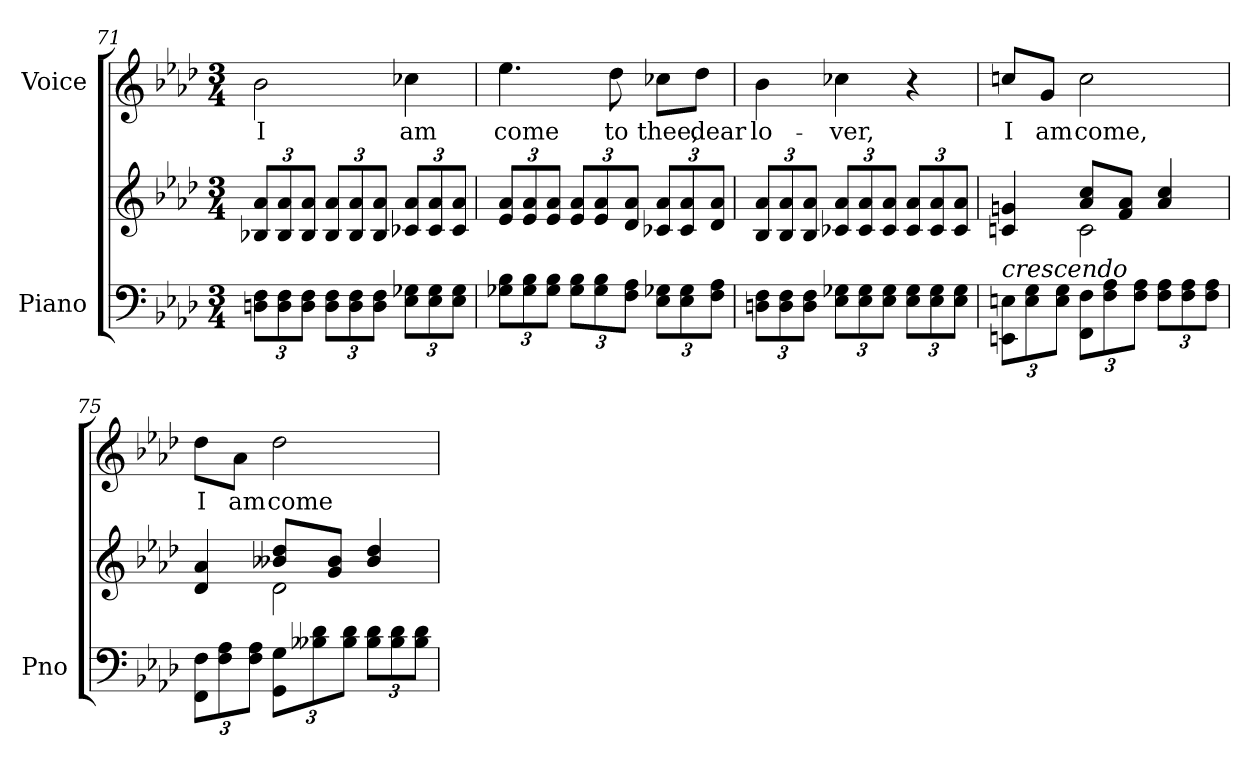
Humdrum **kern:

**kern	**kern	**kern	**text
*part2	*part2	*part1	*part1
*staff3	*staff2	*staff1	*staff1
*I"Piano	*	*I"Voice	*
*I'Pno	*	*	*
*clefF4	*clefG2	*clefG2	*
*k[b-e-a-d-]	*k[b-e-a-d-]	*k[b-e-a-d-]	*
*M3/4	*M3/4	*M3/4	*
*Xbrackettup	*Xbrackettup	*	*
=71	=71	=71	=71
12Dn\ 12F\L	12B-X/ 12a-/L	2b-\	I
12D\ 12F\	12B-/ 12a-/	.	.
12D\ 12F\J	12B-/ 12a-/J	.	.
12D\ 12F\L	12B-/ 12a-/L	.	.
12D\ 12F\	12B-/ 12a-/	.	.
12D\ 12F\J	12B-/ 12a-/J	.	.
12E-\ 12G-X\L	12c-X/ 12a-/L	4cc-X\	am
12E-\ 12G-\	12c-/ 12a-/	.	.
12E-\ 12G-\J	12c-/ 12a-/J	.	.
=72	=72	=72	=72
12G-X\ 12B-\L	12e-/ 12a-/L	4.ee-\	come
12G-\ 12B-\	12e-/ 12a-/	.	.
12G-\ 12B-\J	12e-/ 12a-/J	.	.
12G-\ 12B-\L	12e-/ 12a-/L	.	.
12G-\ 12B-\	12e-/ 12a-/	.	.
.	.	8dd-\	to
12F\ 12A-\J	12d-/ 12a-/J	.	.
12E-\ 12G-X\L	12c-X/ 12a-/L	8cc-X\L	thee,
12E-\ 12G-\	12c-/ 12a-/	.	.
.	.	8dd-\J	dear
12F\ 12A-\J	12d-/ 12a-/J	.	.
=73	=73	=73	=73
12Dn\ 12F\L	12B-/ 12a-/L	4b-\	lo-
12D\ 12F\	12B-/ 12a-/	.	.
12D\ 12F\J	12B-/ 12a-/J	.	.
12E-\ 12G-X\L	12c-X/ 12a-/L	4cc-X\	-ver,
12E-\ 12G-\	12c-/ 12a-/	.	.
12E-\ 12G-\J	12c-/ 12a-/J	.	.
12E-\ 12G-\L	12c-/ 12a-/L	4r	.
12E-\ 12G-\	12c-/ 12a-/	.	.
12E-\ 12G-\J	12c-/ 12a-/J	.	.
=74	=74	=74	=74
*	*^	*	*
!	!LO:TX:b:i:t=crescendo	!	!	!
12EEn\ 12En\L	4cn/ 4gn/	4ryy	8ccn/L	I
12E\ 12G\	.	.	.	.
.	.	.	8g/J	am
12E\ 12G\J	.	.	.	.
12FF\ 12F\L	8a-/ 8cc/L	2c\	2cc\	come,
12F\ 12A-\	.	.	.	.
.	8f/ 8a-/J	.	.	.
12F\ 12A-\J	.	.	.	.
12F\ 12A-\L	4a-/ 4cc/	.	.	.
12F\ 12A-\	.	.	.	.
12F\ 12A-\J	.	.	.	.
=75	=75	=75	=75	=75
12FF\ 12F\L	4d-/ 4a-/	4ryy	8dd-\L	I
12F\ 12A-\	.	.	.	.
.	.	.	8a-\J	am
12F\ 12A-\J	.	.	.	.
12GG\ 12G\L	8b--X/ 8dd-/L	2d-\	2dd-\	come
12B--X\ 12d-\	.	.	.	.
.	8g/ 8b--/J	.	.	.
12B--\ 12d-\J	.	.	.	.
12B--\ 12d-\L	4b--/ 4dd-/	.	.	.
12B--\ 12d-\	.	.	.	.
12B--\ 12d-\J	.	.	.	.
*	*v	*v	*	*
=	=	=	=
*-	*-	*-	*-
